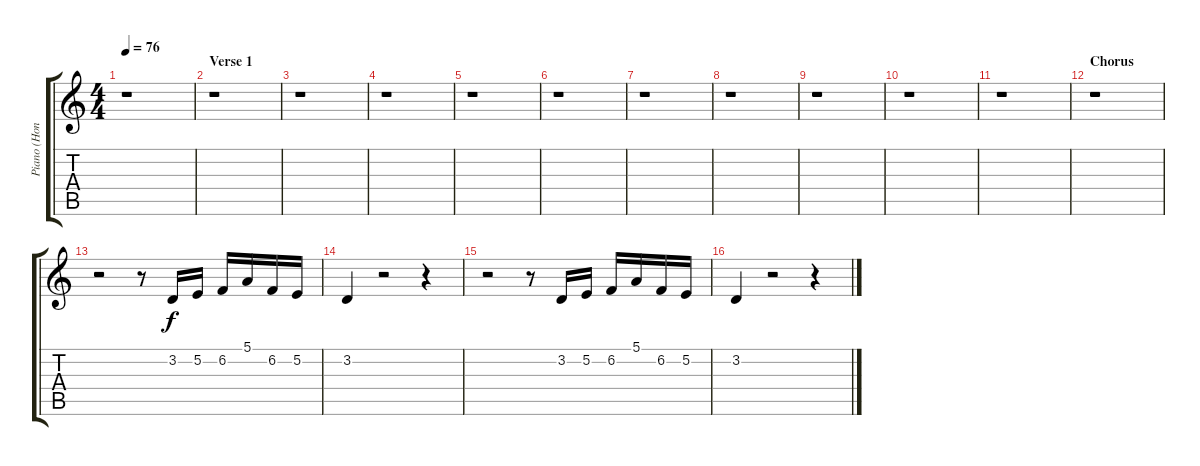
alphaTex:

\track ("Piano (Honky)" "Piano (Hon") {instrument honkytonkpiano}
\staff {score tabs}
\tuning (E4 B3 G3 D3 A2 E2) {hide}
\ts (4 4)
\tempo 76
\clef g2
\ks c
r.1{dy f instrument honkytonkpiano} |
\section ("" "Verse 1")
r.1 |
r.1 |
r.1 |
r.1 |
r.1 |
r.1 |
r.1 |
r.1 |
r.1 |
r.1 |
\section ("" "Chorus")
r.1 |
r.2 r.8 3.2.16 5.2.16 6.2.16 5.1.16 6.2.16 5.2.16 |
3.2.4 r.2 r.4 |
r.2 r.8 3.2.16 5.2.16 6.2.16 5.1.16 6.2.16 5.2.16 |
3.2.4 r.2 r.4
